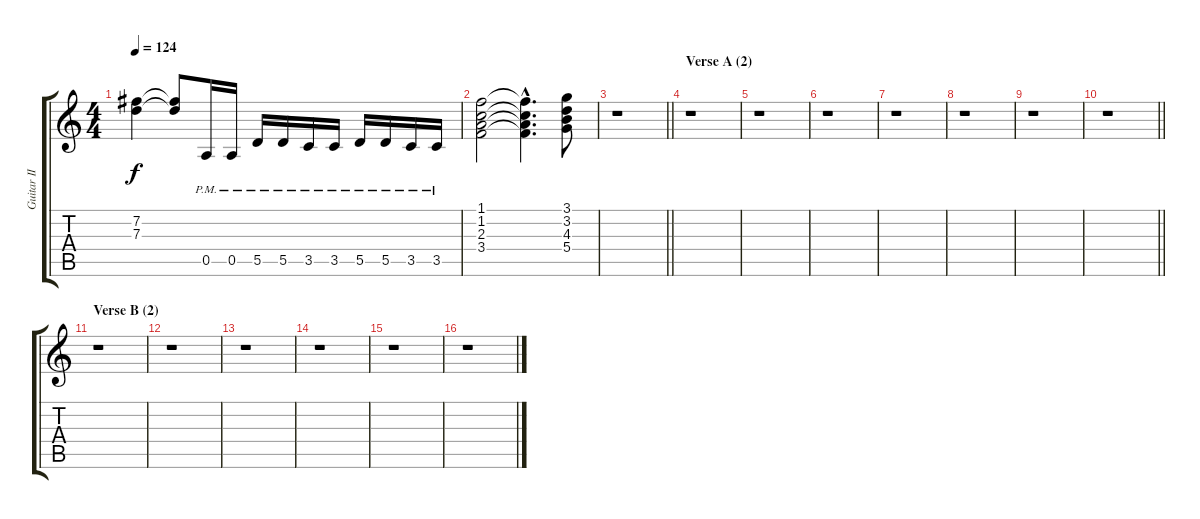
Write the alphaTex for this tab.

\track ("Guitar II" "Guitar II") {instrument distortionguitar}
\staff {score tabs}
\tuning (E4 B3 G3 D3 A2 E2) {hide}
\ts (4 4)
\tempo 124
\clef g2
\ks aminor
(7.2{t} 7.3{t}).4{dy f} (7.2{t} 7.3{t}).8 0.5{pm}.16 0.5{pm}.16 5.5{pm}.16 5.5{pm}.16 3.5{pm}.16 3.5{pm}.16 5.5{pm}.16 5.5{pm}.16 3.5{pm}.16 3.5{pm}.16 |
(1.1 1.2 2.3 3.4).2 (1.1{hac t} 1.2{hac t} 2.3{hac t} 3.4{hac t}).4{d} (3.1 3.2 4.3 5.4).8 |
\barLineRight lightlight
r.1 |
\section ("" "Verse A (2)")
r.1 |
r.1 |
r.1 |
r.1 |
r.1 |
r.1 |
\barLineRight lightlight
r.1 |
\section ("" "Verse B (2)")
r.1 |
r.1 |
r.1 |
r.1 |
r.1 |
r.1
